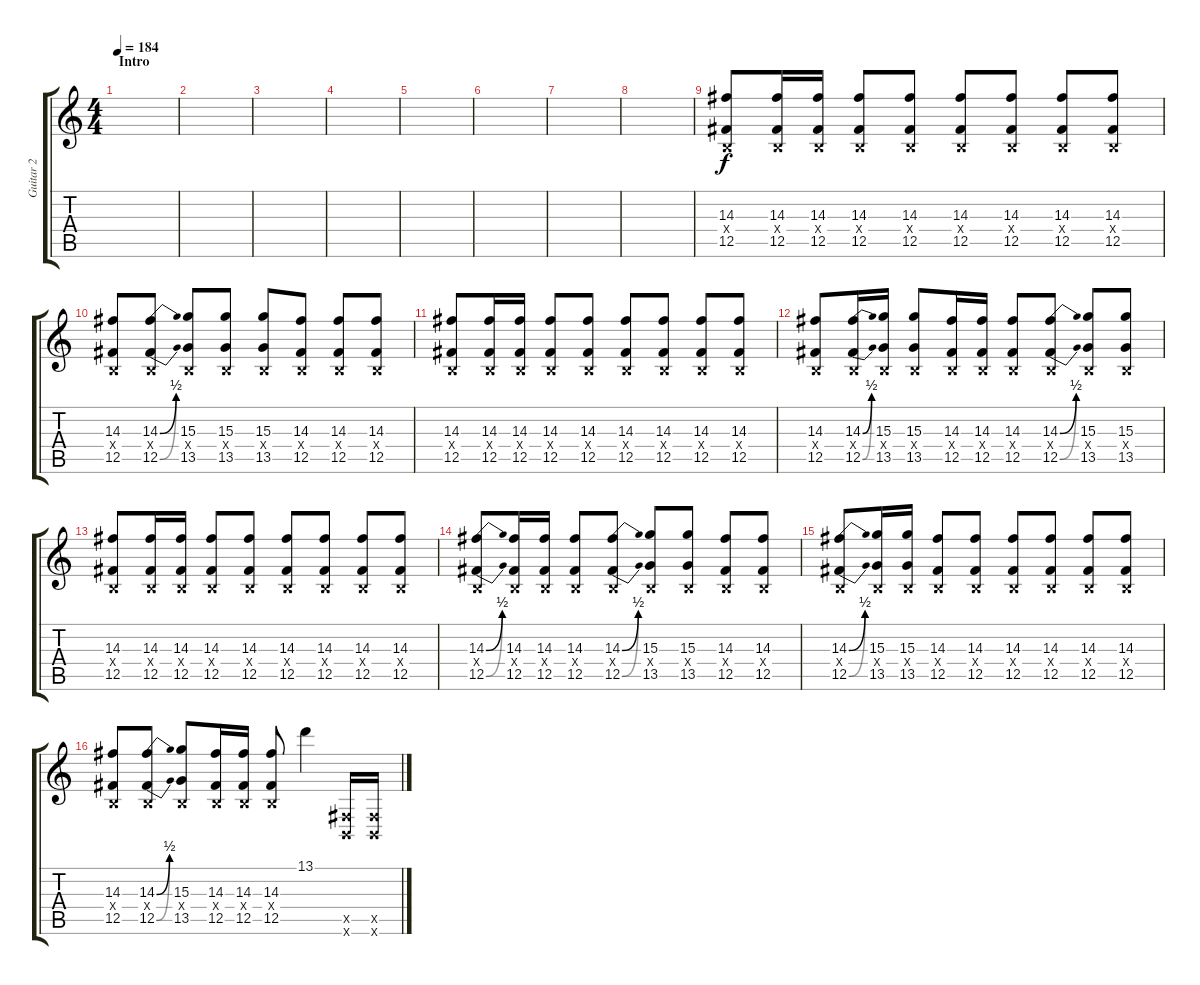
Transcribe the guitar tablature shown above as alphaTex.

\track ("Guitar 2" "Guitar 2") {instrument distortionguitar}
\staff {score tabs}
\tuning (Db4 Ab3 E3 B2 Gb2 B1) {hide}
\ts (4 4)
\section ("" "Intro")
\tempo 184
\clef g2
\ks c
|
|
|
|
|
|
|
|
(14.3 0.4{x} 12.5).8 (14.3 0.4{x} 12.5).16 (14.3 0.4{x} 12.5).16 (14.3 0.4{x} 12.5).8 (14.3 0.4{x} 12.5).8 (14.3 0.4{x} 12.5).8 (14.3 0.4{x} 12.5).8 (14.3 0.4{x} 12.5).8 (14.3 0.4{x} 12.5).8 |
(14.3 0.4{x} 12.5).8 (14.3{be (bend 0 0 60 2)} 0.4{x} 12.5{be (bend 0 0 60 2)}).8 (15.3 0.4{x} 13.5).8 (15.3 0.4{x} 13.5).8 (15.3 0.4{x} 13.5).8 (14.3 0.4{x} 12.5).8 (14.3 0.4{x} 12.5).8 (14.3 0.4{x} 12.5).8 |
(14.3 0.4{x} 12.5).8 (14.3 0.4{x} 12.5).16 (14.3 0.4{x} 12.5).16 (14.3 0.4{x} 12.5).8 (14.3 0.4{x} 12.5).8 (14.3 0.4{x} 12.5).8 (14.3 0.4{x} 12.5).8 (14.3 0.4{x} 12.5).8 (14.3 0.4{x} 12.5).8 |
(14.3 0.4{x} 12.5).8 (14.3{be (bend 0 0 60 2)} 0.4{x} 12.5{be (bend 0 0 60 2)}).16 (15.3 0.4{x} 13.5).16 (15.3 0.4{x} 13.5).8 (14.3 0.4{x} 12.5).16 (14.3 0.4{x} 12.5).16 (14.3 0.4{x} 12.5).8 (14.3{be (bend 0 0 60 2)} 0.4{x} 12.5{be (bend 0 0 60 2)}).8 (15.3 0.4{x} 13.5).8 (15.3 0.4{x} 13.5).8 |
(14.3 0.4{x} 12.5).8 (14.3 0.4{x} 12.5).16 (14.3 0.4{x} 12.5).16 (14.3 0.4{x} 12.5).8 (14.3 0.4{x} 12.5).8 (14.3 0.4{x} 12.5).8 (14.3 0.4{x} 12.5).8 (14.3 0.4{x} 12.5).8 (14.3 0.4{x} 12.5).8 |
(14.3{be (bend 0 0 60 2)} 0.4{x} 12.5{be (bend 0 0 60 2)}).8 (14.3 0.4{x} 12.5).16 (14.3 0.4{x} 12.5).16 (14.3 0.4{x} 12.5).8 (14.3{be (bend 0 0 60 2)} 0.4{x} 12.5{be (bend 0 0 60 2)}).8 (15.3 0.4{x} 13.5).8 (15.3 0.4{x} 13.5).8 (14.3 0.4{x} 12.5).8 (14.3 0.4{x} 12.5).8 |
(14.3{be (bend 0 0 60 2)} 0.4{x} 12.5{be (bend 0 0 60 2)}).8 (15.3 0.4{x} 13.5).16 (15.3 0.4{x} 13.5).16 (14.3 0.4{x} 12.5).8 (14.3 0.4{x} 12.5).8 (14.3 0.4{x} 12.5).8 (14.3 0.4{x} 12.5).8 (14.3 0.4{x} 12.5).8 (14.3 0.4{x} 12.5).8 |
(14.3 0.4{x} 12.5).8 (14.3{be (bend 0 0 60 2)} 0.4{x} 12.5{be (bend 0 0 60 2)}).8 (15.3 0.4{x} 13.5).8 (14.3 0.4{x} 12.5).16 (14.3 0.4{x} 12.5).16 (14.3 0.4{x} 12.5).8 13.1.4 (0.5{x} 0.6{x}).16 (0.5{x} 0.6{x}).16
